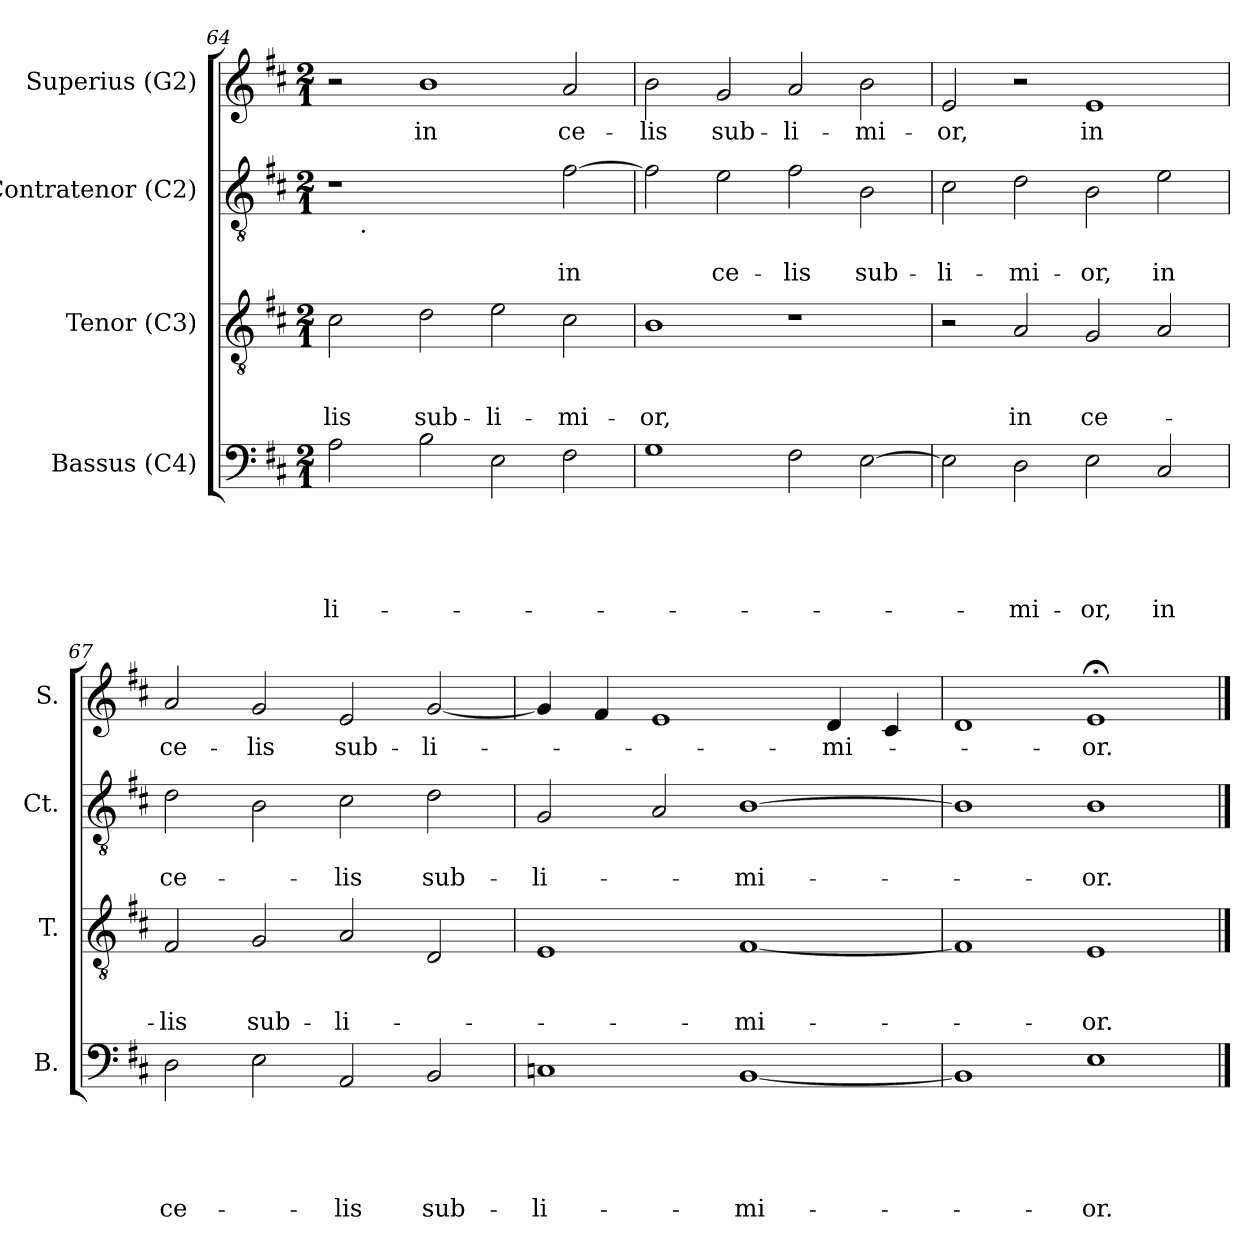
**kern	**text	**text	**text	**text	**text	**kern	**text	**text	**text	**kern	**text	**text	**kern	**text
*part4	*part4	*part4	*part4	*part4	*part4	*part3	*part3	*part3	*part3	*part2	*part2	*part2	*part1	*part1
*staff4	*staff4	*staff4	*staff4	*staff4	*staff4	*staff3	*staff3	*staff3	*staff3	*staff2	*staff2	*staff2	*staff1	*staff1
*I"Bassus (C4)	*	*	*	*	*	*I"Tenor (C3)	*	*	*	*I"Contratenor (C2)	*	*	*I"Superius (G2)	*
*I'B.	*	*	*	*	*	*I'T.	*	*	*	*I'Ct.	*	*	*I'S.	*
*clefF4	*	*	*	*	*	*clefGv2	*	*	*	*clefGv2	*	*	*clefG2	*
*k[f#c#]	*	*	*	*	*	*k[f#c#]	*	*	*	*k[f#c#]	*	*	*k[f#c#]	*
*D:	*	*	*	*	*	*D:	*	*	*	*D:	*	*	*D:	*
*M2/1	*	*	*	*	*	*M2/1	*	*	*	*M2/1	*	*	*M2/1	*
=64	=64	=64	=64	=64	=64	=64	=64	=64	=64	=64	=64	=64	=64	=64
!	!	!	!	!	!LO:LY:b	!	!	!	!LO:LY:b	!	!	!	!	!
*	*	*	*	*	*	*	*	*	*	*^	*	*	*	*
2A\	.	.	.	.	-li-	2c#\	.	.	-lis	1r	8ryy	.	.	2r	.
!	!	!	!	!	!	!	!	!	!	!	!LO:TX:b:t=.	!	!	!	!
.	.	.	.	.	.	.	.	.	.	.	1...ryy	.	.	.	.
!	!	!	!	!	!	!	!	!	!LO:LY:b	!	!	!	!	!	!LO:LY:b
2B\	.	.	.	.	.	2d\	.	.	sub-	.	.	.	.	1b	in
!	!	!	!	!	!	!	!	!	!LO:LY:b	!	!	!	!	!	!
2E\	.	.	.	.	.	2e\	.	.	-li-	2ryy	.	.	.	.	.
!	!	!	!	!	!	!	!	!	!LO:LY:b	!	!	!	!LO:LY:b	!	!LO:LY:b
2F#\	.	.	.	.	.	2c#\	.	.	-mi-	[>2f#\	.	.	in	2a/	ce-
!!LO:PB:g=z
=65	=65	=65	=65	=65	=65	=65	=65	=65	=65	=65	=65	=65	=65	=65	=65
!	!	!	!	!	!	!	!	!	!LO:LY:b	!	!	!	!	!	!LO:LY:b
*	*	*	*	*	*	*	*	*	*	*v	*v	*	*	*	*
1G	.	.	.	.	.	1B	.	.	-or,	2f#\]	.	.	2b\	-lis
!	!	!	!	!	!	!	!	!	!	!	!	!LO:LY:b	!	!LO:LY:b
.	.	.	.	.	.	.	.	.	.	2e\	.	ce-	2g/	sub-
!	!	!	!	!	!	!	!	!	!	!	!	!LO:LY:b	!	!LO:LY:b
2F#\	.	.	.	.	.	1r	.	.	.	2f#\	.	-lis	2a/	-li-
!	!	!	!	!	!	!	!	!	!	!	!	!LO:LY:b	!	!LO:LY:b
[>2E\	.	.	.	.	.	.	.	.	.	2B\	.	sub-	2b\	-mi-
=66	=66	=66	=66	=66	=66	=66	=66	=66	=66	=66	=66	=66	=66	=66
!	!	!	!	!	!	!	!	!	!	!	!	!LO:LY:b	!	!LO:LY:b
2E\]	.	.	.	.	.	2r	.	.	.	2c#\	.	-li-	2e/	-or,
!	!	!	!	!	!LO:LY:b	!	!	!	!LO:LY:b	!	!	!LO:LY:b	!	!
2D\	.	.	.	.	-mi-	2A/	.	.	in	2d\	.	-mi-	2r	.
!	!	!	!	!	!LO:LY:b	!	!	!	!LO:LY:b	!	!	!LO:LY:b	!	!LO:LY:b
2E\	.	.	.	.	-or,	2G/	.	.	ce-	2B\	.	-or,	1e	in
!	!	!	!	!	!LO:LY:b	!	!	!	!	!	!	!LO:LY:b	!	!
2C#/	.	.	.	.	in	2A/	.	.	.	2e\	.	in	.	.
=67	=67	=67	=67	=67	=67	=67	=67	=67	=67	=67	=67	=67	=67	=67
!	!	!	!	!	!LO:LY:b	!	!	!	!LO:LY:b	!	!	!LO:LY:b	!	!LO:LY:b
2D\	.	.	.	.	ce-	2F#/	.	.	-lis	2d\	.	ce-	2a/	ce-
!	!	!	!	!	!	!	!	!	!LO:LY:b	!	!	!	!	!LO:LY:b
2E\	.	.	.	.	.	2G/	.	.	sub-	2B\	.	.	2g/	-lis
!	!	!	!	!	!LO:LY:b	!	!	!	!LO:LY:b	!	!	!LO:LY:b	!	!LO:LY:b
2AA/	.	.	.	.	-lis	2A/	.	.	-li-	2c#\	.	-lis	2e/	sub-
!	!	!	!	!	!LO:LY:b	!	!	!	!	!	!	!LO:LY:b	!	!LO:LY:b
2BB/	.	.	.	.	sub-	2D/	.	.	.	2d\	.	sub-	[<2g/	-li-
=68	=68	=68	=68	=68	=68	=68	=68	=68	=68	=68	=68	=68	=68	=68
!	!	!	!	!	!LO:LY:b:rj	!	!	!	!	!	!	!LO:LY:b	!	!
1Cn	.	.	.	.	-li-	1E	.	.	.	2G/	.	-li-	4g/]	.
.	.	.	.	.	.	.	.	.	.	.	.	.	4f#/	.
.	.	.	.	.	.	.	.	.	.	2A/	.	.	1e	.
!	!	!	!	!	!LO:LY:b	!	!	!	!LO:LY:b	!	!	!LO:LY:b	!	!
[<1BB	.	.	.	.	-mi-	[<1F#	.	.	-mi-	[>1B	.	-mi-	.	.
!	!	!	!	!	!	!	!	!	!	!	!	!	!	!LO:LY:b
.	.	.	.	.	.	.	.	.	.	.	.	.	4d/	-mi-
.	.	.	.	.	.	.	.	.	.	.	.	.	4c#/	.
=69	=69	=69	=69	=69	=69	=69	=69	=69	=69	=69	=69	=69	=69	=69
1BB]	.	.	.	.	.	1F#]	.	.	.	1B]	.	.	1d	.
!	!	!	!	!	!LO:LY:b	!	!	!	!LO:LY:b	!	!	!LO:LY:b	!	!LO:LY:b
1E	.	.	.	.	-or.	1E	.	.	-or.	1B	.	-or.	1e;	-or.
==	==	==	==	==	==	==	==	==	==	==	==	==	==	==
*-	*-	*-	*-	*-	*-	*-	*-	*-	*-	*-	*-	*-	*-	*-
